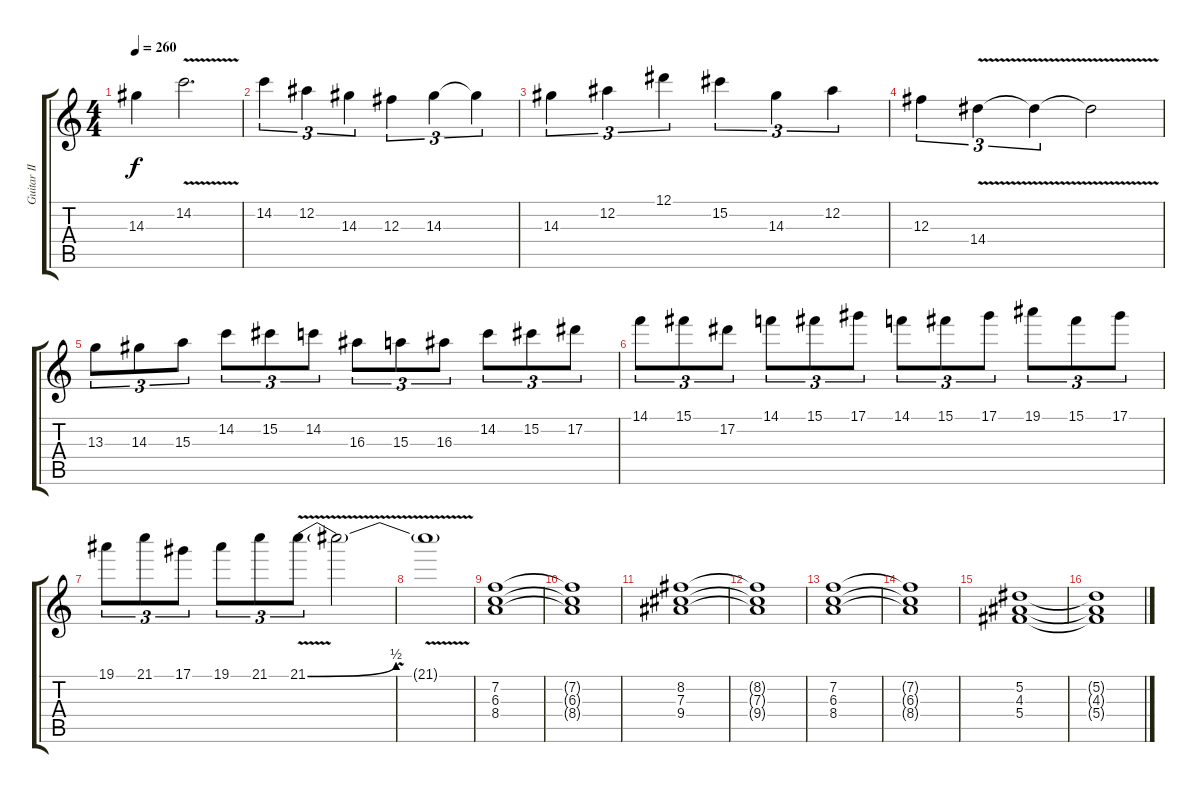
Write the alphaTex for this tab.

\track ("Guitar II" "Guitar II") {instrument overdrivenguitar}
\staff {score tabs}
\tuning (Eb4 Bb3 Gb3 Db3 Ab2 Eb2) {hide}
\ts (4 4)
\tempo 260
\clef g2
\ks c
14.3{t}.4{dy f} 14.2{v}.2{d} |
14.2.4{tu (3 2)} 12.2.4{tu (3 2)} 14.3.4{tu (3 2)} 12.3.4{tu (3 2)} 14.3.4{tu (3 2)} 14.3{t}.4{tu (3 2)} |
14.3.4{tu (3 2)} 12.2.4{tu (3 2)} 12.1.4{tu (3 2)} 15.2.4{tu (3 2)} 14.3.4{tu (3 2)} 12.2.4{tu (3 2)} |
12.3.4{tu (3 2)} 14.4{v}.4{tu (3 2)} 14.4{v t}.4{tu (3 2)} 14.4{v t}.2 |
13.3.8{tu (3 2)} 14.3.8{tu (3 2)} 15.3.8{tu (3 2)} 14.2.8{tu (3 2)} 15.2.8{tu (3 2)} 14.2.8{tu (3 2)} 16.3.8{tu (3 2)} 15.3.8{tu (3 2)} 16.3.8{tu (3 2)} 14.2.8{tu (3 2)} 15.2.8{tu (3 2)} 17.2.8{tu (3 2)} |
14.1.8{tu (3 2)} 15.1.8{tu (3 2)} 17.2.8{tu (3 2)} 14.1.8{tu (3 2)} 15.1.8{tu (3 2)} 17.1.8{tu (3 2)} 14.1.8{tu (3 2)} 15.1.8{tu (3 2)} 17.1.8{tu (3 2)} 19.1.8{tu (3 2)} 15.1.8{tu (3 2)} 17.1.8{tu (3 2)} |
19.1.8{tu (3 2)} 21.1.8{tu (3 2)} 17.1.8{tu (3 2)} 19.1.8{tu (3 2)} 21.1.8{tu (3 2)} 21.1{be (bend 0 0 60 2) v}.8{tu (3 2)} 21.1{v t}.2 |
21.1{t}.1 |
(7.2 6.3 8.4).1 |
(7.2{t} 6.3{t} 8.4{t}).1 |
(8.2 7.3 9.4).1 |
(8.2{t} 7.3{t} 9.4{t}).1 |
(7.2 6.3 8.4).1 |
(7.2{t} 6.3{t} 8.4{t}).1 |
(5.2 4.3 5.4).1 |
(5.2{t} 4.3{t} 5.4{t}).1
